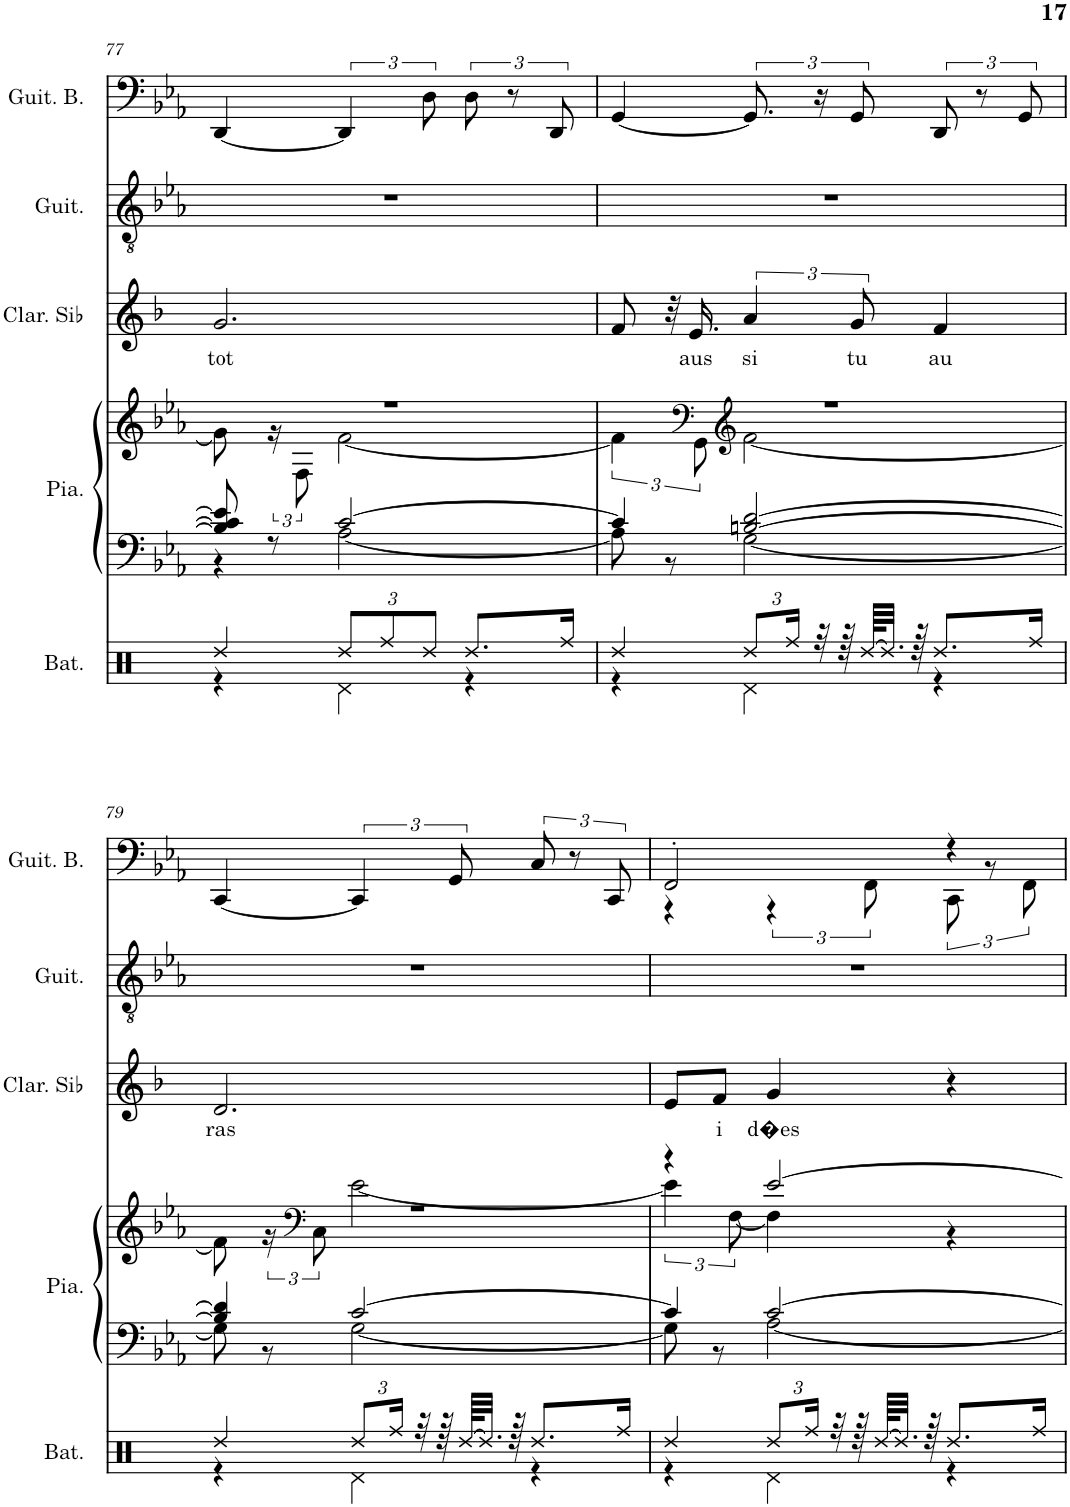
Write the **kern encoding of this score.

**kern	**kern	**kern	**kern	**text	**kern	**kern
*part5	*part4	*part4	*part3	*part3	*part2	*part1
*staff6	*staff5	*staff4	*staff3	*staff3	*staff2	*staff1
*I"Batterie	*I"Piano	*	*I"Clarinette en Sib	*	*I"Guitare classique	*I"Guitare Basse
*I'Bat.	*I'Pia.	*	*I'Clar. Sib	*	*I'Guit.	*I'Guit. B.
!!LO:PB:g=z
*clefX	*clefF4	*clefG2	*clefG2	*	*clefGv2	*clefF4
*	*	*	*Trd1c2	*	*	*Trd7c12
*k[]	*k[b-e-a-]	*k[b-e-a-]	*k[b-]	*	*k[b-e-a-]	*k[b-e-a-]
*M3/4	*M3/4	*M3/4	*M3/4	*	*M3/4	*M3/4
=77	=77	=77	=77	=77	=77	=77
*^	*^	*^	*	*	*	*
!	!	!	!	!	!	!	!LO:LY:b	!	!
4Rdd/	4r	8B-/] 8c/] 8e-/]	4r	2.r	8g\]	2.g/	tot	2.r	[4DD/
.	.	8r	.	.	24r	.	.	.	.
.	.	.	.	.	12F\	.	.	.	.
*Xbrackettup	*	*	*	*	*	*	*	*	*
12Rdd/L	4Rd\	[2c/	[2A-\	.	[2f\	.	.	.	6DD/]
12Rff/	.	.	.	.	.	.	.	.	.
12Rdd/J	.	.	.	.	.	.	.	.	12D\
8.Rdd/L	4r	.	.	.	.	.	.	.	12D\
.	.	.	.	.	.	.	.	.	12r
.	.	.	.	.	.	.	.	.	12DD/
16Rff/Jk	.	.	.	.	.	.	.	.	.
=78	=78	=78	=78	=78	=78	=78	=78	=78	=78
4Rdd/	4r	4c/]	8A-\]	2.r	6f\]	8f/	.	2.r	[4GG/
.	.	.	8r	.	.	32r	.	.	.
!	!	!	!	!	!	!	!LO:LY:b	!	!
.	.	.	.	.	.	16.e/	aus	.	.
*	*	*	*	*clefF4	*	*	*	*	*
.	.	.	.	.	12GG\	.	.	.	.
*	*	*	*	*clefG2	*	*	*	*	*
!	!	!	!	!	!	!	!LO:LY:b	!	!
12Rdd/L	4Rd\	[2Bn/ [2d/	[2G\	.	[2f\	6a/	si	.	12.GG/]
24Rff/Jk	.	.	.	.	.	.	.	.	.
32r	.	.	.	.	.	.	.	.	24r
64r	.	.	.	.	.	.	.	.	.
!	!	!	!	!	!	!	!LO:LY:b	!	!
.	.	.	.	.	.	12g/	tu	.	12GG/
[64Rdd/KLLL	.	.	.	.	.	.	.	.	.
32.Rdd/JJJ]	.	.	.	.	.	.	.	.	.
64r	.	.	.	.	.	.	.	.	.
!	!	!	!	!	!	!	!LO:LY:b	!	!
8.Rdd/L	4r	.	.	.	.	4f/	au	.	12DD/
.	.	.	.	.	.	.	.	.	12r
.	.	.	.	.	.	.	.	.	12GG/
16Rff/Jk	.	.	.	.	.	.	.	.	.
!!LO:LB:g=z
=79	=79	=79	=79	=79	=79	=79	=79	=79	=79
!	!	!	!	!	!	!	!LO:LY:b	!	!
4Rdd/	4r	4B/] 4d/]	8G\]	2.r	8f\]	2.d/	ras	2.r	[4CC/
.	.	.	8r	.	24r	.	.	.	.
*	*	*	*	*clefF4	*	*	*	*	*
.	.	.	.	.	12C\	.	.	.	.
12Rdd/L	4Rd\	[2c/	[2G\	.	[2e-\	.	.	.	6CC/]
24Rff/Jk	.	.	.	.	.	.	.	.	.
32r	.	.	.	.	.	.	.	.	.
64r	.	.	.	.	.	.	.	.	.
.	.	.	.	.	.	.	.	.	12GG/
[64Rdd/KLLL	.	.	.	.	.	.	.	.	.
32.Rdd/JJJ]	.	.	.	.	.	.	.	.	.
64r	.	.	.	.	.	.	.	.	.
8.Rdd/L	4r	.	.	.	.	.	.	.	12C/
.	.	.	.	.	.	.	.	.	12r
.	.	.	.	.	.	.	.	.	12CC/
16Rff/Jk	.	.	.	.	.	.	.	.	.
=80	=80	=80	=80	=80	=80	=80	=80	=80	=80
*	*	*	*	*	*	*	*	*	*^
4Rdd/	4r	4c/]	8G\]	4r	6e-\]	8e/L	.	2.r	2FF'/	4r
!	!	!	!	!	!	!	!LO:LY:b	!	!	!
.	.	.	8r	.	.	8f/J	i	.	.	.
.	.	.	.	.	[12F\	.	.	.	.	.
!	!	!	!	!	!	!	!LO:LY:b	!	!	!
12Rdd/L	4Rd\	[2c/	[2A-\	[2e-/	4F\]	4g/	d�es	.	.	6r
24Rff/Jk	.	.	.	.	.	.	.	.	.	.
32r	.	.	.	.	.	.	.	.	.	.
64r	.	.	.	.	.	.	.	.	.	.
.	.	.	.	.	.	.	.	.	.	12FF\
[64Rdd/KLLL	.	.	.	.	.	.	.	.	.	.
32.Rdd/JJJ]	.	.	.	.	.	.	.	.	.	.
64r	.	.	.	.	.	.	.	.	.	.
8.Rdd/L	4r	.	.	.	4r	4r	.	.	4r	12CC\
.	.	.	.	.	.	.	.	.	.	12r
.	.	.	.	.	.	.	.	.	.	12FF\
16Rff/Jk	.	.	.	.	.	.	.	.	.	.
*v	*v	*	*	*	*	*	*	*	*v	*v
*	*v	*v	*	*	*	*	*	*
*	*	*v	*v	*	*	*	*
=	=	=	=	=	=	=
*-	*-	*-	*-	*-	*-	*-
